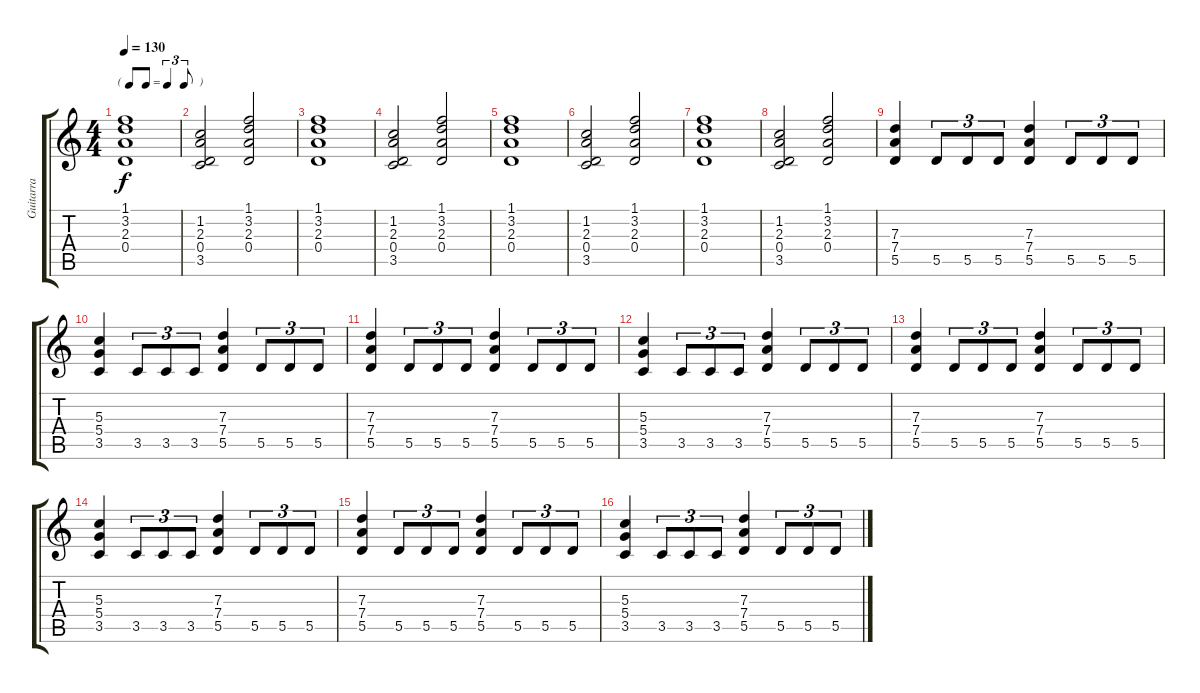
\track ("Guitarra " "Guitarra ") {instrument distortionguitar}
\staff {score tabs}
\tuning (E4 B3 G3 D3 A2 E2) {hide}
\ts (4 4)
\tf triplet8th
\tempo 130
\clef g2
\ks c
(1.1 3.2 2.3 0.4).1{dy f instrument distortionguitar} |
(1.2 2.3 0.4 3.5).2 (1.1 3.2 2.3 0.4).2 |
(1.1 3.2 2.3 0.4).1 |
(1.2 2.3 0.4 3.5).2 (1.1 3.2 2.3 0.4).2 |
(1.1 3.2 2.3 0.4).1 |
(1.2 2.3 0.4 3.5).2 (1.1 3.2 2.3 0.4).2 |
(1.1 3.2 2.3 0.4).1 |
(1.2 2.3 0.4 3.5).2 (1.1 3.2 2.3 0.4).2 |
(7.3 7.4 5.5).4 5.5.8{tu (3 2)} 5.5.8{tu (3 2)} 5.5.8{tu (3 2)} (7.3 7.4 5.5).4 5.5.8{tu (3 2)} 5.5.8{tu (3 2)} 5.5.8{tu (3 2)} |
(5.3 5.4 3.5).4 3.5.8{tu (3 2)} 3.5.8{tu (3 2)} 3.5.8{tu (3 2)} (7.3 7.4 5.5).4 5.5.8{tu (3 2)} 5.5.8{tu (3 2)} 5.5.8{tu (3 2)} |
(7.3 7.4 5.5).4 5.5.8{tu (3 2)} 5.5.8{tu (3 2)} 5.5.8{tu (3 2)} (7.3 7.4 5.5).4 5.5.8{tu (3 2)} 5.5.8{tu (3 2)} 5.5.8{tu (3 2)} |
(5.3 5.4 3.5).4 3.5.8{tu (3 2)} 3.5.8{tu (3 2)} 3.5.8{tu (3 2)} (7.3 7.4 5.5).4 5.5.8{tu (3 2)} 5.5.8{tu (3 2)} 5.5.8{tu (3 2)} |
(7.3 7.4 5.5).4 5.5.8{tu (3 2)} 5.5.8{tu (3 2)} 5.5.8{tu (3 2)} (7.3 7.4 5.5).4 5.5.8{tu (3 2)} 5.5.8{tu (3 2)} 5.5.8{tu (3 2)} |
(5.3 5.4 3.5).4 3.5.8{tu (3 2)} 3.5.8{tu (3 2)} 3.5.8{tu (3 2)} (7.3 7.4 5.5).4 5.5.8{tu (3 2)} 5.5.8{tu (3 2)} 5.5.8{tu (3 2)} |
(7.3 7.4 5.5).4 5.5.8{tu (3 2)} 5.5.8{tu (3 2)} 5.5.8{tu (3 2)} (7.3 7.4 5.5).4 5.5.8{tu (3 2)} 5.5.8{tu (3 2)} 5.5.8{tu (3 2)} |
(5.3 5.4 3.5).4 3.5.8{tu (3 2)} 3.5.8{tu (3 2)} 3.5.8{tu (3 2)} (7.3 7.4 5.5).4 5.5.8{tu (3 2)} 5.5.8{tu (3 2)} 5.5.8{tu (3 2)}
